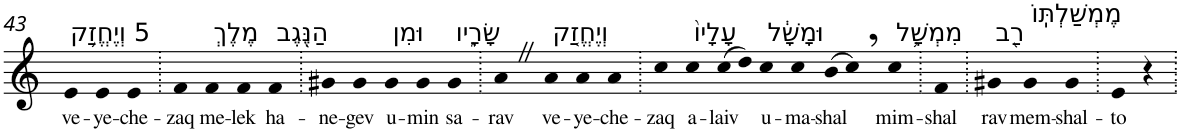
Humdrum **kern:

**kern	**text
*part1	*part1
*staff1	*staff1
*I"Piano	*
*I'Pno	*
!!LO:PB:g=z
*clefG2	*
*k[]	*
=43	=43
!LO:TX:a:t=5 וְיֶחֱזַ֥ק	!
!	!LO:LY:b
4e	ve-
!	!LO:LY:b
4e	-ye-
!	!LO:LY:b
4e	-che-
=44.	=44.
!	!LO:LY:b
4f	-zaq
!LO:TX:a:t=מֶלֶךְ	!
!	!LO:LY:b
4f	me-
!	!LO:LY:b
4f	-lek
!LO:TX:a:t=הַנֶּ֖גֶב	!
!	!LO:LY:b
4f	ha-
=45.	=45.
!	!LO:LY:b
4g#X	-ne-
!	!LO:LY:b
4g#	-gev
!LO:TX:a:t=וּמִן	!
!	!LO:LY:b
4g#	u-
!	!LO:LY:b
4g#	-min
!LO:TX:a:t=שָׂרָ֑יו	!
!	!LO:LY:b
4g#	sa-
=46.	=46.
!	!LO:LY:b
4aZ	-rav
!LO:TX:a:t=וְיֶחֱזַ֤ק	!
!	!LO:LY:b
4a	ve-
!	!LO:LY:b
4a	-ye-
!	!LO:LY:b
4a	-che-
=47.	=47.
!	!LO:LY:b
4cc	-zaq
!LO:TX:a:t=עָלָיו֙	!
!	!LO:LY:b
4cc	a-
!	!LO:LY:b
(>8cc	-laiv
8dd)	.
!LO:TX:a:t=וּמָשָׁ֔ל	!
!	!LO:LY:b
4cc	u-
!	!LO:LY:b
4cc	-ma-
!	!LO:LY:b
(>8b	-shal
8cc,)	.
!LO:TX:a:t=מִמְשָׁ֥ל	!
!	!LO:LY:b
4cc	mim-
=48.	=48.
!	!LO:LY:b
4f	-shal
=49.	=49.
!LO:TX:a:t=רַ֖ב	!
!	!LO:LY:b
4g#X	rav
!LO:TX:a:t=מֶמְשַׁלְתּֽוֹ	!
!	!LO:LY:b
4g#	mem-
!	!LO:LY:b
4g#	-shal-
=50.	=50.
!	!LO:LY:b
4e	-to
4r	.
=.	=.
*-	*-
